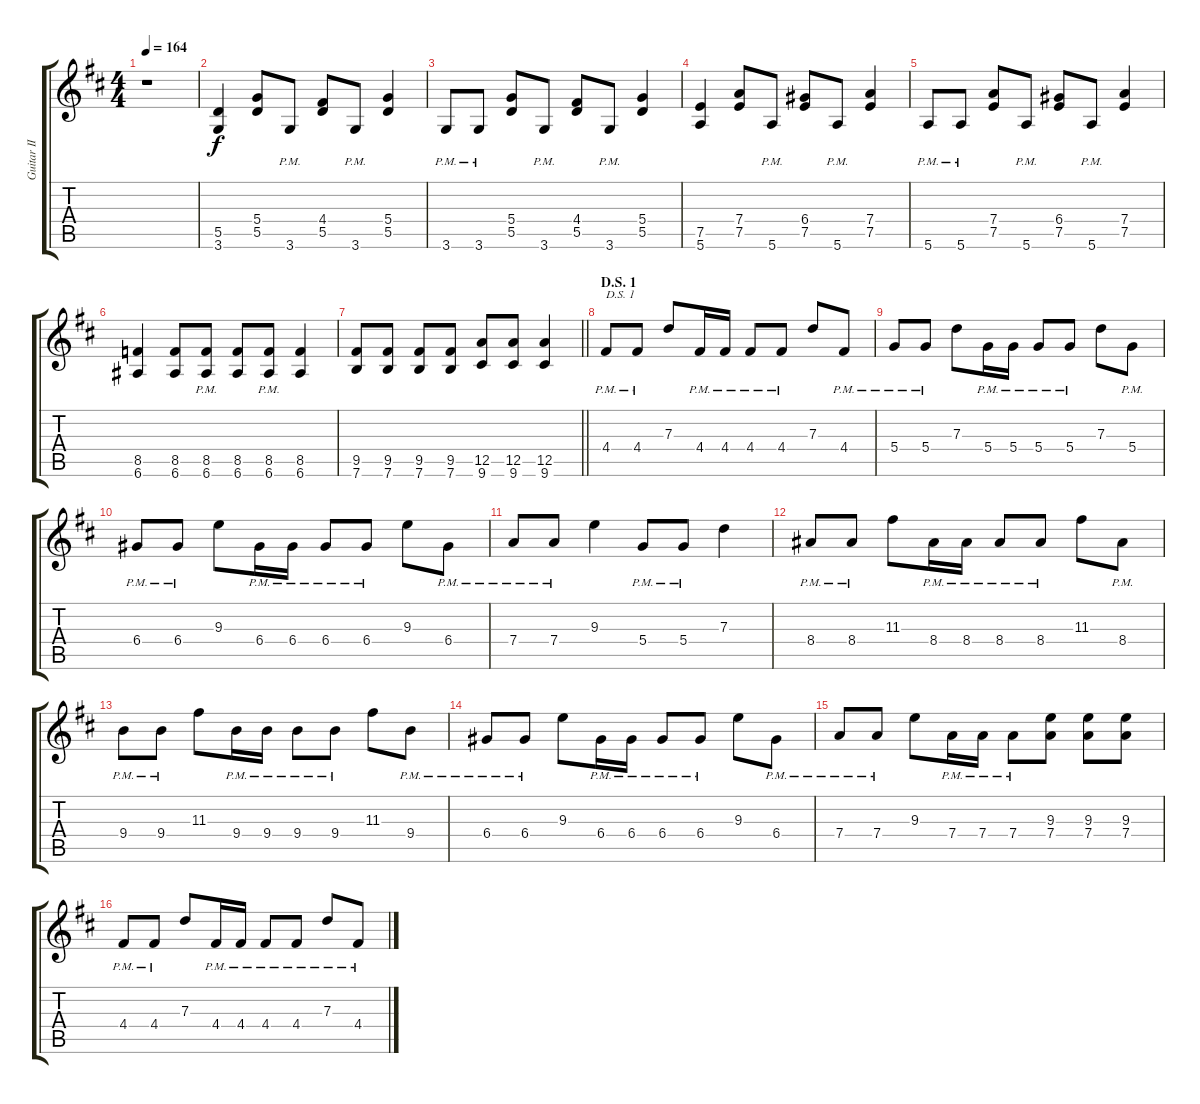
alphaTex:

\track ("Guitar II" "Guitar II") {instrument distortionguitar}
\staff {score tabs}
\tuning (E4 B3 G3 D3 A2 E2) {hide}
\ts (4 4)
\tempo 164
\clef g2
\ks d
r.1{dy f} |
(5.5 3.6).4 (5.4 5.5).8 3.6{pm}.8 (4.4 5.5).8 3.6{pm}.8 (5.4 5.5).4 |
3.6{pm}.8 3.6{pm}.8 (5.4 5.5).8 3.6{pm}.8 (4.4 5.5).8 3.6{pm}.8 (5.4 5.5).4 |
(7.5 5.6).4 (7.4 7.5).8 5.6{pm}.8 (6.4 7.5).8 5.6{pm}.8 (7.4 7.5).4 |
5.6{pm}.8 5.6{pm}.8 (7.4 7.5).8 5.6{pm}.8 (6.4 7.5).8 5.6{pm}.8 (7.4 7.5).4 |
(8.5 6.6).4 (8.5 6.6).8 (8.5{pm} 6.6{pm}).8 (8.5 6.6).8 (8.5{pm} 6.6{pm}).8 (8.5 6.6).4 |
\barLineRight lightlight
(9.5 7.6).8 (9.5 7.6).8 (9.5 7.6).8 (9.5 7.6).8 (12.5 9.6).8 (12.5 9.6).8 (12.5 9.6).4 |
\section ("" "D.S. 1")
4.4{pm}.8{txt "D.S. 1"} 4.4{pm}.8 7.3.8 4.4{pm}.16 4.4{pm}.16 4.4{pm}.8 4.4{pm}.8 7.3.8 4.4{pm}.8 |
5.4{pm}.8 5.4{pm}.8 7.3.8 5.4{pm}.16 5.4{pm}.16 5.4{pm}.8 5.4{pm}.8 7.3.8 5.4{pm}.8 |
6.4{pm}.8 6.4{pm}.8 9.3.8 6.4{pm}.16 6.4{pm}.16 6.4{pm}.8 6.4{pm}.8 9.3.8 6.4{pm}.8 |
7.4{pm}.8 7.4{pm}.8 9.3.4 5.4{pm}.8 5.4{pm}.8 7.3.4 |
8.4{pm}.8 8.4{pm}.8 11.3.8 8.4{pm}.16 8.4{pm}.16 8.4{pm}.8 8.4{pm}.8 11.3.8 8.4{pm}.8 |
9.4{pm}.8 9.4{pm}.8 11.3.8 9.4{pm}.16 9.4{pm}.16 9.4{pm}.8 9.4{pm}.8 11.3.8 9.4{pm}.8 |
6.4{pm}.8 6.4{pm}.8 9.3.8 6.4{pm}.16 6.4{pm}.16 6.4{pm}.8 6.4{pm}.8 9.3.8 6.4{pm}.8 |
7.4{pm}.8 7.4{pm}.8 9.3.8 7.4{pm}.16 7.4{pm}.16 7.4{pm}.8 (9.3 7.4).8 (9.3 7.4).8 (9.3 7.4).8 |
4.4{pm}.8 4.4{pm}.8 7.3.8 4.4{pm}.16 4.4{pm}.16 4.4{pm}.8 4.4{pm}.8 7.3{pm}.8 4.4{pm}.8
